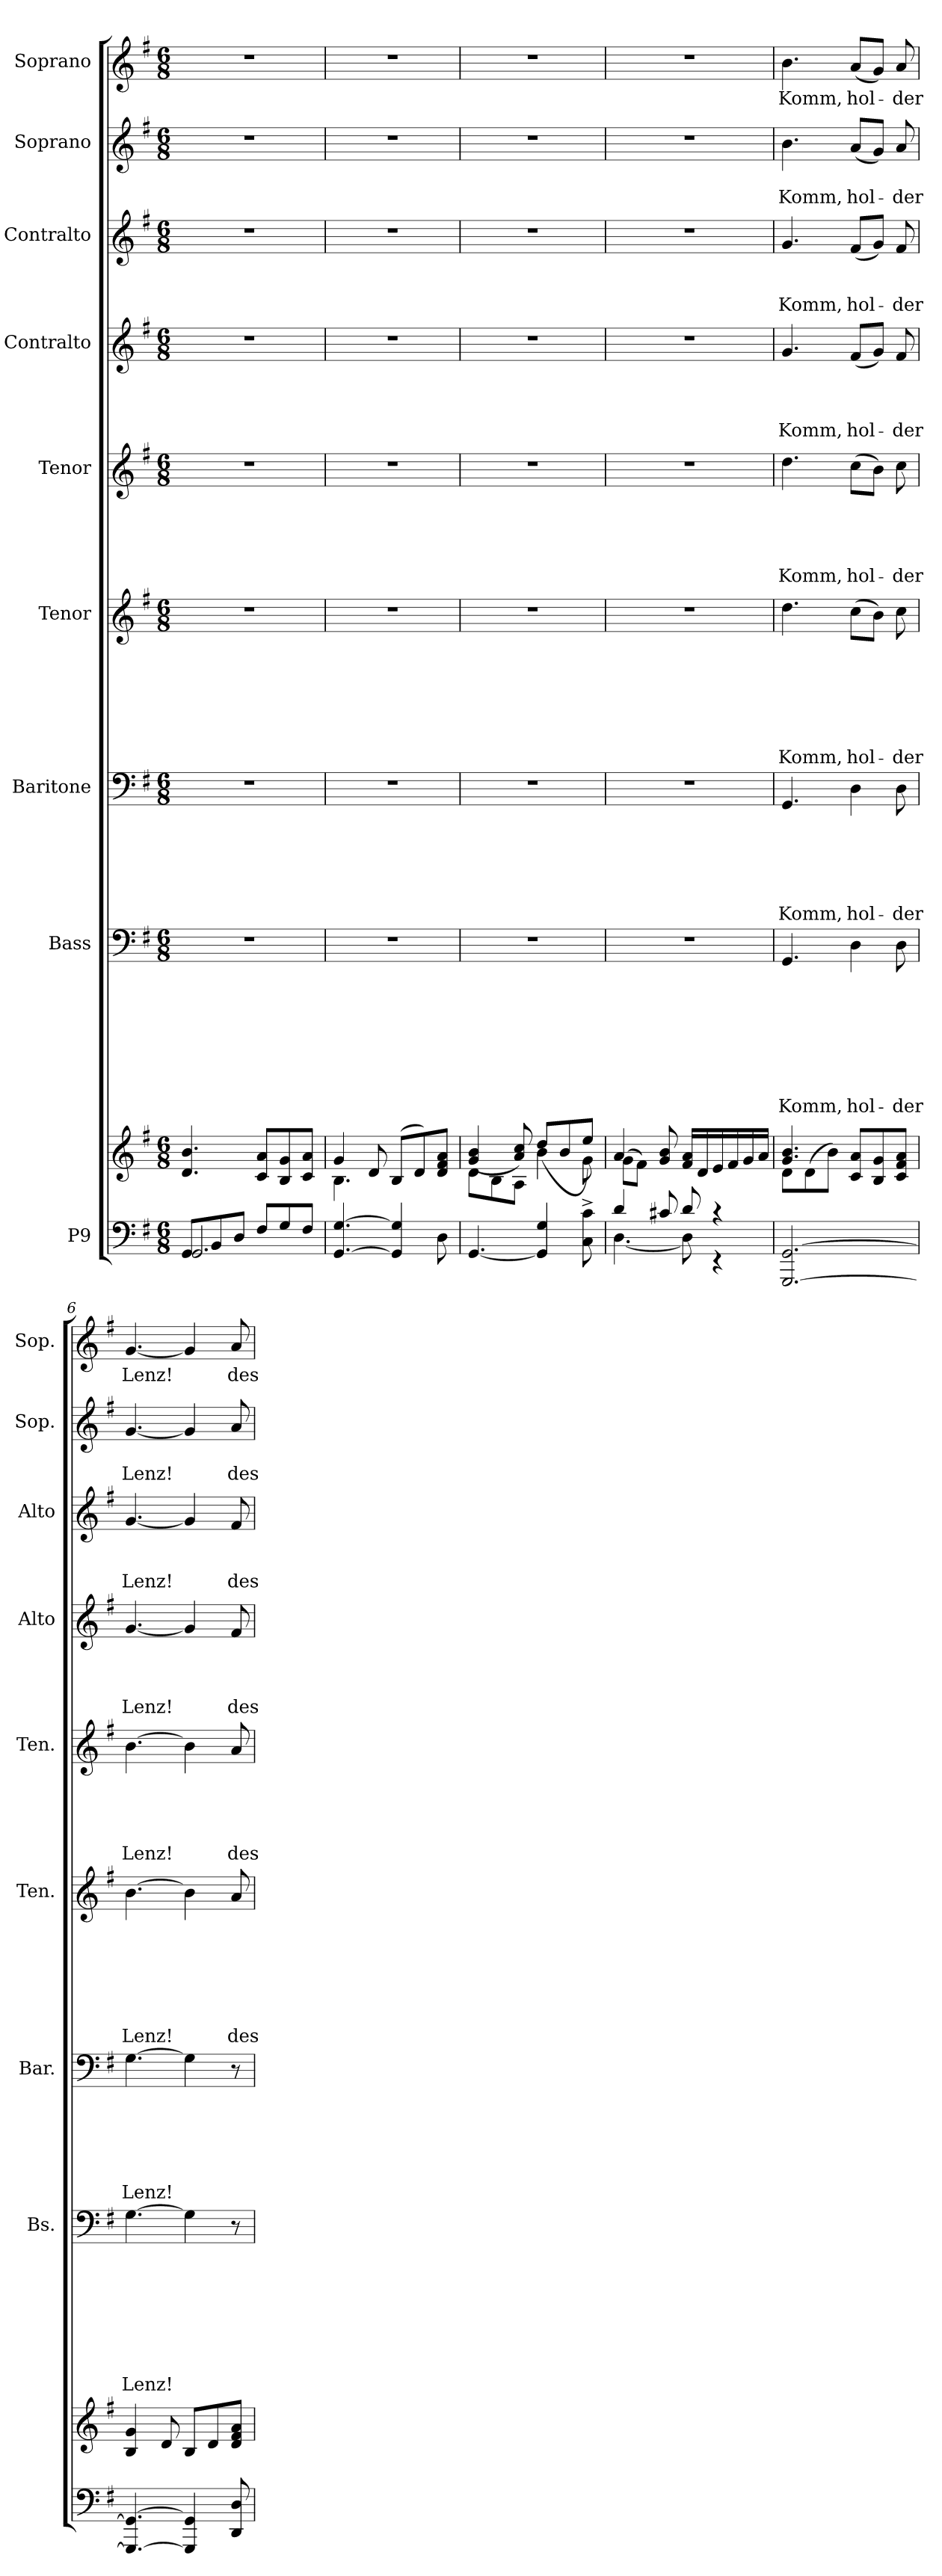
**kern	**kern	**kern	**text	**text	**text	**text	**text	**text	**text	**text	**kern	**text	**text	**text	**text	**text	**text	**kern	**text	**text	**text	**text	**text	**text	**text	**kern	**text	**text	**text	**text	**text	**kern	**text	**text	**text	**text	**kern	**text	**text	**text	**kern	**text	**text	**kern	**text
*part9	*part9	*part8	*part8	*part8	*part8	*part8	*part8	*part8	*part8	*part8	*part7	*part7	*part7	*part7	*part7	*part7	*part7	*part6	*part6	*part6	*part6	*part6	*part6	*part6	*part6	*part5	*part5	*part5	*part5	*part5	*part5	*part4	*part4	*part4	*part4	*part4	*part3	*part3	*part3	*part3	*part2	*part2	*part2	*part1	*part1
*staff10	*staff9	*staff8	*staff8	*staff8	*staff8	*staff8	*staff8	*staff8	*staff8	*staff8	*staff7	*staff7	*staff7	*staff7	*staff7	*staff7	*staff7	*staff6	*staff6	*staff6	*staff6	*staff6	*staff6	*staff6	*staff6	*staff5	*staff5	*staff5	*staff5	*staff5	*staff5	*staff4	*staff4	*staff4	*staff4	*staff4	*staff3	*staff3	*staff3	*staff3	*staff2	*staff2	*staff2	*staff1	*staff1
*I"P9	*	*I"Bass	*	*	*	*	*	*	*	*	*I"Baritone	*	*	*	*	*	*	*I"Tenor	*	*	*	*	*	*	*	*I"Tenor	*	*	*	*	*	*I"Contralto	*	*	*	*	*I"Contralto	*	*	*	*I"Soprano	*	*	*I"Soprano	*
*	*	*I'Bs.	*	*	*	*	*	*	*	*	*I'Bar.	*	*	*	*	*	*	*I'Ten.	*	*	*	*	*	*	*	*I'Ten.	*	*	*	*	*	*I'Alto	*	*	*	*	*I'Alto	*	*	*	*I'Sop.	*	*	*I'Sop.	*
*clefF4	*clefG2	*clefF4	*	*	*	*	*	*	*	*	*clefF4	*	*	*	*	*	*	*clefG2	*	*	*	*	*	*	*	*clefG2	*	*	*	*	*	*clefG2	*	*	*	*	*clefG2	*	*	*	*clefG2	*	*	*clefG2	*
*	*	*	*	*	*	*	*	*	*	*	*	*	*	*	*	*	*	*ITrd7c12	*	*	*	*	*	*	*	*ITrd7c12	*	*	*	*	*	*	*	*	*	*	*	*	*	*	*	*	*	*	*
*k[f#]	*k[f#]	*k[f#]	*	*	*	*	*	*	*	*	*k[f#]	*	*	*	*	*	*	*k[f#]	*	*	*	*	*	*	*	*k[f#]	*	*	*	*	*	*k[f#]	*	*	*	*	*k[f#]	*	*	*	*k[f#]	*	*	*k[f#]	*
*G:	*G:	*G:	*	*	*	*	*	*	*	*	*G:	*	*	*	*	*	*	*G:	*	*	*	*	*	*	*	*G:	*	*	*	*	*	*G:	*	*	*	*	*G:	*	*	*	*G:	*	*	*G:	*
*M6/8	*M6/8	*M6/8	*	*	*	*	*	*	*	*	*M6/8	*	*	*	*	*	*	*M6/8	*	*	*	*	*	*	*	*M6/8	*	*	*	*	*	*M6/8	*	*	*	*	*M6/8	*	*	*	*M6/8	*	*	*M6/8	*
=1	=1	=1	=1	=1	=1	=1	=1	=1	=1	=1	=1	=1	=1	=1	=1	=1	=1	=1	=1	=1	=1	=1	=1	=1	=1	=1	=1	=1	=1	=1	=1	=1	=1	=1	=1	=1	=1	=1	=1	=1	=1	=1	=1	=1	=1
*^	*^	*	*	*	*	*	*	*	*	*	*	*	*	*	*	*	*	*	*	*	*	*	*	*	*	*	*	*	*	*	*	*	*	*	*	*	*	*	*	*	*	*	*	*	*
*	*^	*	*^	*	*	*	*	*	*	*	*	*	*	*	*	*	*	*	*	*	*	*	*	*	*	*	*	*	*	*	*	*	*	*	*	*	*	*	*	*	*	*	*	*	*	*	*
!	!	!	!	!	!	!	!	!	!	!	!	!	!	!	!LO:N:vis=1	!	!	!	!	!	!	!	!	!	!	!	!	!	!	!LO:N:vis=1	!	!	!	!	!	!LO:N:vis=1	!	!	!	!	!LO:N:vis=1	!	!	!	!LO:N:vis=1	!	!	!LO:N:vis=1	!
8GG/L	2.GG/	2.ryy	2.ryy	2.ryy	4.d/ 4.b/	2.r	.	.	.	.	.	.	.	.	2.r	.	.	.	.	.	.	2.r	.	.	.	.	.	.	.	2.r	.	.	.	.	.	2.r	.	.	.	.	2.r	.	.	.	2.r	.	.	2.r	.
8BB/	.	.	.	.	.	.	.	.	.	.	.	.	.	.	.	.	.	.	.	.	.	.	.	.	.	.	.	.	.	.	.	.	.	.	.	.	.	.	.	.	.	.	.	.	.	.	.	.	.
8D/J	.	.	.	.	.	.	.	.	.	.	.	.	.	.	.	.	.	.	.	.	.	.	.	.	.	.	.	.	.	.	.	.	.	.	.	.	.	.	.	.	.	.	.	.	.	.	.	.	.
8F#/L	.	.	.	.	8c/ 8a/L	.	.	.	.	.	.	.	.	.	.	.	.	.	.	.	.	.	.	.	.	.	.	.	.	.	.	.	.	.	.	.	.	.	.	.	.	.	.	.	.	.	.	.	.
8G/	.	.	.	.	8B/ 8g/	.	.	.	.	.	.	.	.	.	.	.	.	.	.	.	.	.	.	.	.	.	.	.	.	.	.	.	.	.	.	.	.	.	.	.	.	.	.	.	.	.	.	.	.
8F#/J	.	.	.	.	8c/ 8a/J	.	.	.	.	.	.	.	.	.	.	.	.	.	.	.	.	.	.	.	.	.	.	.	.	.	.	.	.	.	.	.	.	.	.	.	.	.	.	.	.	.	.	.	.
=2	=2	=2	=2	=2	=2	=2	=2	=2	=2	=2	=2	=2	=2	=2	=2	=2	=2	=2	=2	=2	=2	=2	=2	=2	=2	=2	=2	=2	=2	=2	=2	=2	=2	=2	=2	=2	=2	=2	=2	=2	=2	=2	=2	=2	=2	=2	=2	=2	=2
!	!	!	!	!	!	!	!	!	!	!	!	!	!	!	!LO:N:vis=1	!	!	!	!	!	!	!	!	!	!	!	!	!	!	!LO:N:vis=1	!	!	!	!	!	!LO:N:vis=1	!	!	!	!	!LO:N:vis=1	!	!	!	!LO:N:vis=1	!	!	!LO:N:vis=1	!
[<4.GG/ [>4.G/	2.ryy	2.ryy	2.ryy	4.B\	4g/	2.r	.	.	.	.	.	.	.	.	2.r	.	.	.	.	.	.	2.r	.	.	.	.	.	.	.	2.r	.	.	.	.	.	2.r	.	.	.	.	2.r	.	.	.	2.r	.	.	2.r	.
.	.	.	.	.	8d/	.	.	.	.	.	.	.	.	.	.	.	.	.	.	.	.	.	.	.	.	.	.	.	.	.	.	.	.	.	.	.	.	.	.	.	.	.	.	.	.	.	.	.	.
4GG/] 4G/]	.	.	.	4.ryy	(<8B/L	.	.	.	.	.	.	.	.	.	.	.	.	.	.	.	.	.	.	.	.	.	.	.	.	.	.	.	.	.	.	.	.	.	.	.	.	.	.	.	.	.	.	.	.
.	.	.	.	.	8d/)	.	.	.	.	.	.	.	.	.	.	.	.	.	.	.	.	.	.	.	.	.	.	.	.	.	.	.	.	.	.	.	.	.	.	.	.	.	.	.	.	.	.	.	.
8D\	.	.	.	.	8d/ 8f#/ 8a/J	.	.	.	.	.	.	.	.	.	.	.	.	.	.	.	.	.	.	.	.	.	.	.	.	.	.	.	.	.	.	.	.	.	.	.	.	.	.	.	.	.	.	.	.
=3	=3	=3	=3	=3	=3	=3	=3	=3	=3	=3	=3	=3	=3	=3	=3	=3	=3	=3	=3	=3	=3	=3	=3	=3	=3	=3	=3	=3	=3	=3	=3	=3	=3	=3	=3	=3	=3	=3	=3	=3	=3	=3	=3	=3	=3	=3	=3	=3	=3
!	!	!	!	!	!	!	!	!	!	!	!	!	!	!	!LO:N:vis=1	!	!	!	!	!	!	!	!	!	!	!	!	!	!	!LO:N:vis=1	!	!	!	!	!	!LO:N:vis=1	!	!	!	!	!LO:N:vis=1	!	!	!	!LO:N:vis=1	!	!	!LO:N:vis=1	!
4.ryy	[<4.GG/	2.ryy	2.ryy	(>4g/ 4b/	8d\L	2.r	.	.	.	.	.	.	.	.	2.r	.	.	.	.	.	.	2.r	.	.	.	.	.	.	.	2.r	.	.	.	.	.	2.r	.	.	.	.	2.r	.	.	.	2.r	.	.	2.r	.
.	.	.	.	.	8B\	.	.	.	.	.	.	.	.	.	.	.	.	.	.	.	.	.	.	.	.	.	.	.	.	.	.	.	.	.	.	.	.	.	.	.	.	.	.	.	.	.	.	.	.
.	.	.	.	8a/ 8cc/)	8A\J	.	.	.	.	.	.	.	.	.	.	.	.	.	.	.	.	.	.	.	.	.	.	.	.	.	.	.	.	.	.	.	.	.	.	.	.	.	.	.	.	.	.	.	.
4GG/	4GG/] 4G/	.	.	(>8dd/L	4b\	.	.	.	.	.	.	.	.	.	.	.	.	.	.	.	.	.	.	.	.	.	.	.	.	.	.	.	.	.	.	.	.	.	.	.	.	.	.	.	.	.	.	.	.
.	.	.	.	8b/	.	.	.	.	.	.	.	.	.	.	.	.	.	.	.	.	.	.	.	.	.	.	.	.	.	.	.	.	.	.	.	.	.	.	.	.	.	.	.	.	.	.	.	.	.
8C\^< 8c\^<	8ryy	.	.	8ee/J)	8g\	.	.	.	.	.	.	.	.	.	.	.	.	.	.	.	.	.	.	.	.	.	.	.	.	.	.	.	.	.	.	.	.	.	.	.	.	.	.	.	.	.	.	.	.
=4	=4	=4	=4	=4	=4	=4	=4	=4	=4	=4	=4	=4	=4	=4	=4	=4	=4	=4	=4	=4	=4	=4	=4	=4	=4	=4	=4	=4	=4	=4	=4	=4	=4	=4	=4	=4	=4	=4	=4	=4	=4	=4	=4	=4	=4	=4	=4	=4	=4
!	!	!	!	!	!	!	!	!	!	!	!	!	!	!	!LO:N:vis=1	!	!	!	!	!	!	!	!	!	!	!	!	!	!	!LO:N:vis=1	!	!	!	!	!	!LO:N:vis=1	!	!	!	!	!LO:N:vis=1	!	!	!	!LO:N:vis=1	!	!	!LO:N:vis=1	!
4d/	[<4.D\	2.ryy	2.ryy	4a/	(>8g\L	2.r	.	.	.	.	.	.	.	.	2.r	.	.	.	.	.	.	2.r	.	.	.	.	.	.	.	2.r	.	.	.	.	.	2.r	.	.	.	.	2.r	.	.	.	2.r	.	.	2.r	.
.	.	.	.	.	8f#\J)	.	.	.	.	.	.	.	.	.	.	.	.	.	.	.	.	.	.	.	.	.	.	.	.	.	.	.	.	.	.	.	.	.	.	.	.	.	.	.	.	.	.	.	.
8c#X/	.	.	.	2ryy	8g/ 8b/	.	.	.	.	.	.	.	.	.	.	.	.	.	.	.	.	.	.	.	.	.	.	.	.	.	.	.	.	.	.	.	.	.	.	.	.	.	.	.	.	.	.	.	.
8d/	8D\]	.	.	.	16f#/ 16a/LL	.	.	.	.	.	.	.	.	.	.	.	.	.	.	.	.	.	.	.	.	.	.	.	.	.	.	.	.	.	.	.	.	.	.	.	.	.	.	.	.	.	.	.	.
.	.	.	.	.	16d/	.	.	.	.	.	.	.	.	.	.	.	.	.	.	.	.	.	.	.	.	.	.	.	.	.	.	.	.	.	.	.	.	.	.	.	.	.	.	.	.	.	.	.	.
4rc	4rEE	.	.	.	16e/	.	.	.	.	.	.	.	.	.	.	.	.	.	.	.	.	.	.	.	.	.	.	.	.	.	.	.	.	.	.	.	.	.	.	.	.	.	.	.	.	.	.	.	.
.	.	.	.	.	16f#/	.	.	.	.	.	.	.	.	.	.	.	.	.	.	.	.	.	.	.	.	.	.	.	.	.	.	.	.	.	.	.	.	.	.	.	.	.	.	.	.	.	.	.	.
.	.	.	.	.	16g/	.	.	.	.	.	.	.	.	.	.	.	.	.	.	.	.	.	.	.	.	.	.	.	.	.	.	.	.	.	.	.	.	.	.	.	.	.	.	.	.	.	.	.	.
.	.	.	.	.	16a/JJ	.	.	.	.	.	.	.	.	.	.	.	.	.	.	.	.	.	.	.	.	.	.	.	.	.	.	.	.	.	.	.	.	.	.	.	.	.	.	.	.	.	.	.	.
!!LO:PB:g=z
=5	=5	=5	=5	=5	=5	=5	=5	=5	=5	=5	=5	=5	=5	=5	=5	=5	=5	=5	=5	=5	=5	=5	=5	=5	=5	=5	=5	=5	=5	=5	=5	=5	=5	=5	=5	=5	=5	=5	=5	=5	=5	=5	=5	=5	=5	=5	=5	=5	=5
!	!	!	!	!	!	!	!	!	!	!	!	!	!	!LO:LY:b	!	!	!	!	!	!	!LO:LY:b	!	!	!	!	!	!	!	!LO:LY:b	!	!	!	!	!	!LO:LY:b	!	!	!	!	!LO:LY:b	!	!	!	!LO:LY:b	!	!	!LO:LY:b	!	!LO:LY:b
[<2.GGG/ [>2.GG/	2.ryy	2.ryy	2.ryy	4.g/ 4.b/	8d\L	4.GG/	.	.	.	.	.	.	.	Komm,	4.GG/	.	.	.	.	.	Komm,	4.d\	.	.	.	.	.	.	Komm,	4.d\	.	.	.	.	Komm,	4.g/	.	.	.	Komm,	4.g/	.	.	Komm,	4.b\	.	Komm,	4.b\	Komm,
.	.	.	.	.	(<8d\	.	.	.	.	.	.	.	.	.	.	.	.	.	.	.	.	.	.	.	.	.	.	.	.	.	.	.	.	.	.	.	.	.	.	.	.	.	.	.	.	.	.	.	.
.	.	.	.	.	8b\J)	.	.	.	.	.	.	.	.	.	.	.	.	.	.	.	.	.	.	.	.	.	.	.	.	.	.	.	.	.	.	.	.	.	.	.	.	.	.	.	.	.	.	.	.
!	!	!	!	!	!	!	!	!	!	!	!	!	!	!LO:LY:b	!	!	!	!	!	!	!LO:LY:b	!	!	!	!	!	!	!	!LO:LY:b	!	!	!	!	!	!LO:LY:b	!	!	!	!	!LO:LY:b	!	!	!	!LO:LY:b	!	!	!LO:LY:b	!	!LO:LY:b
.	.	.	.	4.ryy	8c/ 8a/L	4D\	.	.	.	.	.	.	.	hol-	4D\	.	.	.	.	.	hol-	(>8c\L	.	.	.	.	.	.	hol-	(>8c\L	.	.	.	.	hol-	(<8f#/L	.	.	.	hol-	(<8f#/L	.	.	hol-	(<8a/L	.	hol-	(<8a/L	hol-
.	.	.	.	.	8B/ 8g/	.	.	.	.	.	.	.	.	.	.	.	.	.	.	.	.	8B\J)	.	.	.	.	.	.	.	8B\J)	.	.	.	.	.	8g/J)	.	.	.	.	8g/J)	.	.	.	8g/J)	.	.	8g/J)	.
!	!	!	!	!	!	!	!	!	!	!	!	!	!	!LO:LY:b	!	!	!	!	!	!	!LO:LY:b	!	!	!	!	!	!	!	!LO:LY:b	!	!	!	!	!	!LO:LY:b	!	!	!	!	!LO:LY:b	!	!	!	!LO:LY:b	!	!	!LO:LY:b	!	!LO:LY:b
.	.	.	.	.	8c/ 8f#/ 8a/J	8D\	.	.	.	.	.	.	.	-der	8D\	.	.	.	.	.	-der	8c\	.	.	.	.	.	.	-der	8c\	.	.	.	.	-der	8f#/	.	.	.	-der	8f#/	.	.	-der	8a/	.	-der	8a/	-der
=6	=6	=6	=6	=6	=6	=6	=6	=6	=6	=6	=6	=6	=6	=6	=6	=6	=6	=6	=6	=6	=6	=6	=6	=6	=6	=6	=6	=6	=6	=6	=6	=6	=6	=6	=6	=6	=6	=6	=6	=6	=6	=6	=6	=6	=6	=6	=6	=6	=6
!	!	!	!	!	!	!	!	!	!	!	!	!	!	!LO:LY:b	!	!	!	!	!	!	!LO:LY:b	!	!	!	!	!	!	!	!LO:LY:b	!	!	!	!	!	!LO:LY:b	!	!	!	!	!LO:LY:b	!	!	!	!LO:LY:b	!	!	!LO:LY:b	!	!LO:LY:b
4.GGG/_ 4.GG/_	2.ryy	2.ryy	2.ryy	2.ryy	4B/ 4g/	[>4.G\	.	.	.	.	.	.	.	Lenz!	[>4.G\	.	.	.	.	.	Lenz!	[>4.B\	.	.	.	.	.	.	Lenz!	[>4.B\	.	.	.	.	Lenz!	[<4.g/	.	.	.	Lenz!	[<4.g/	.	.	Lenz!	[<4.g/	.	Lenz!	[<4.g/	Lenz!
.	.	.	.	.	8d/	.	.	.	.	.	.	.	.	.	.	.	.	.	.	.	.	.	.	.	.	.	.	.	.	.	.	.	.	.	.	.	.	.	.	.	.	.	.	.	.	.	.	.	.
4GGG/] 4GG/]	.	.	.	.	8B/L	4G\]	.	.	.	.	.	.	.	.	4G\]	.	.	.	.	.	.	4B\]	.	.	.	.	.	.	.	4B\]	.	.	.	.	.	4g/]	.	.	.	.	4g/]	.	.	.	4g/]	.	.	4g/]	.
.	.	.	.	.	8d/	.	.	.	.	.	.	.	.	.	.	.	.	.	.	.	.	.	.	.	.	.	.	.	.	.	.	.	.	.	.	.	.	.	.	.	.	.	.	.	.	.	.	.	.
!	!	!	!	!	!	!	!	!	!	!	!	!	!	!	!	!	!	!	!	!	!	!	!	!	!	!	!	!	!LO:LY:b	!	!	!	!	!	!LO:LY:b	!	!	!	!	!LO:LY:b	!	!	!	!LO:LY:b	!	!	!LO:LY:b	!	!LO:LY:b
8DD/ 8D/	.	.	.	.	8d/ 8f#/ 8a/J	8r	.	.	.	.	.	.	.	.	8r	.	.	.	.	.	.	8A/	.	.	.	.	.	.	des	8A/	.	.	.	.	des	8f#/	.	.	.	des	8f#/	.	.	des	8a/	.	des	8a/	des
*v	*v	*v	*	*	*	*	*	*	*	*	*	*	*	*	*	*	*	*	*	*	*	*	*	*	*	*	*	*	*	*	*	*	*	*	*	*	*	*	*	*	*	*	*	*	*	*	*	*	*
*	*v	*v	*v	*	*	*	*	*	*	*	*	*	*	*	*	*	*	*	*	*	*	*	*	*	*	*	*	*	*	*	*	*	*	*	*	*	*	*	*	*	*	*	*	*	*	*	*
=	=	=	=	=	=	=	=	=	=	=	=	=	=	=	=	=	=	=	=	=	=	=	=	=	=	=	=	=	=	=	=	=	=	=	=	=	=	=	=	=	=	=	=	=	=
*-	*-	*-	*-	*-	*-	*-	*-	*-	*-	*-	*-	*-	*-	*-	*-	*-	*-	*-	*-	*-	*-	*-	*-	*-	*-	*-	*-	*-	*-	*-	*-	*-	*-	*-	*-	*-	*-	*-	*-	*-	*-	*-	*-	*-	*-
